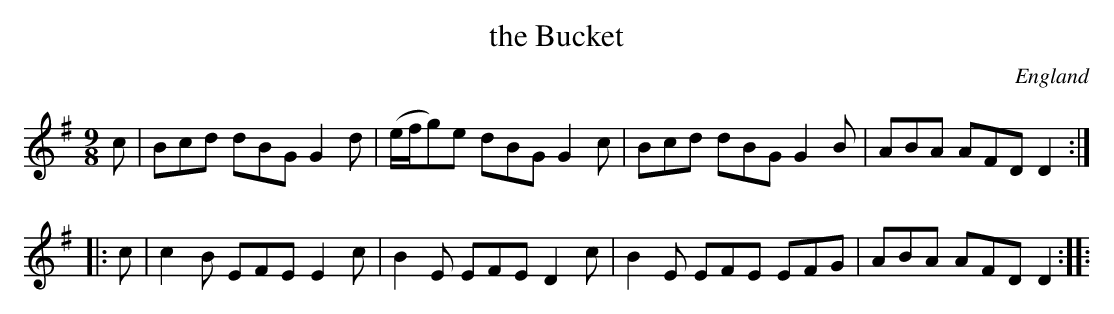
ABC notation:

X:1
T:the Bucket
L:1/8
M:9/8
O:England
K:G major
c|\
Bcd dBG G2d | (e/f/g)e dBG G2c |\
Bcd dBG G2B | ABA AFD D2 ::
c|\
c2B EFE E2c | B2E EFE D2c |\
B2E EFE EFG | ABA AFD D2 ::
